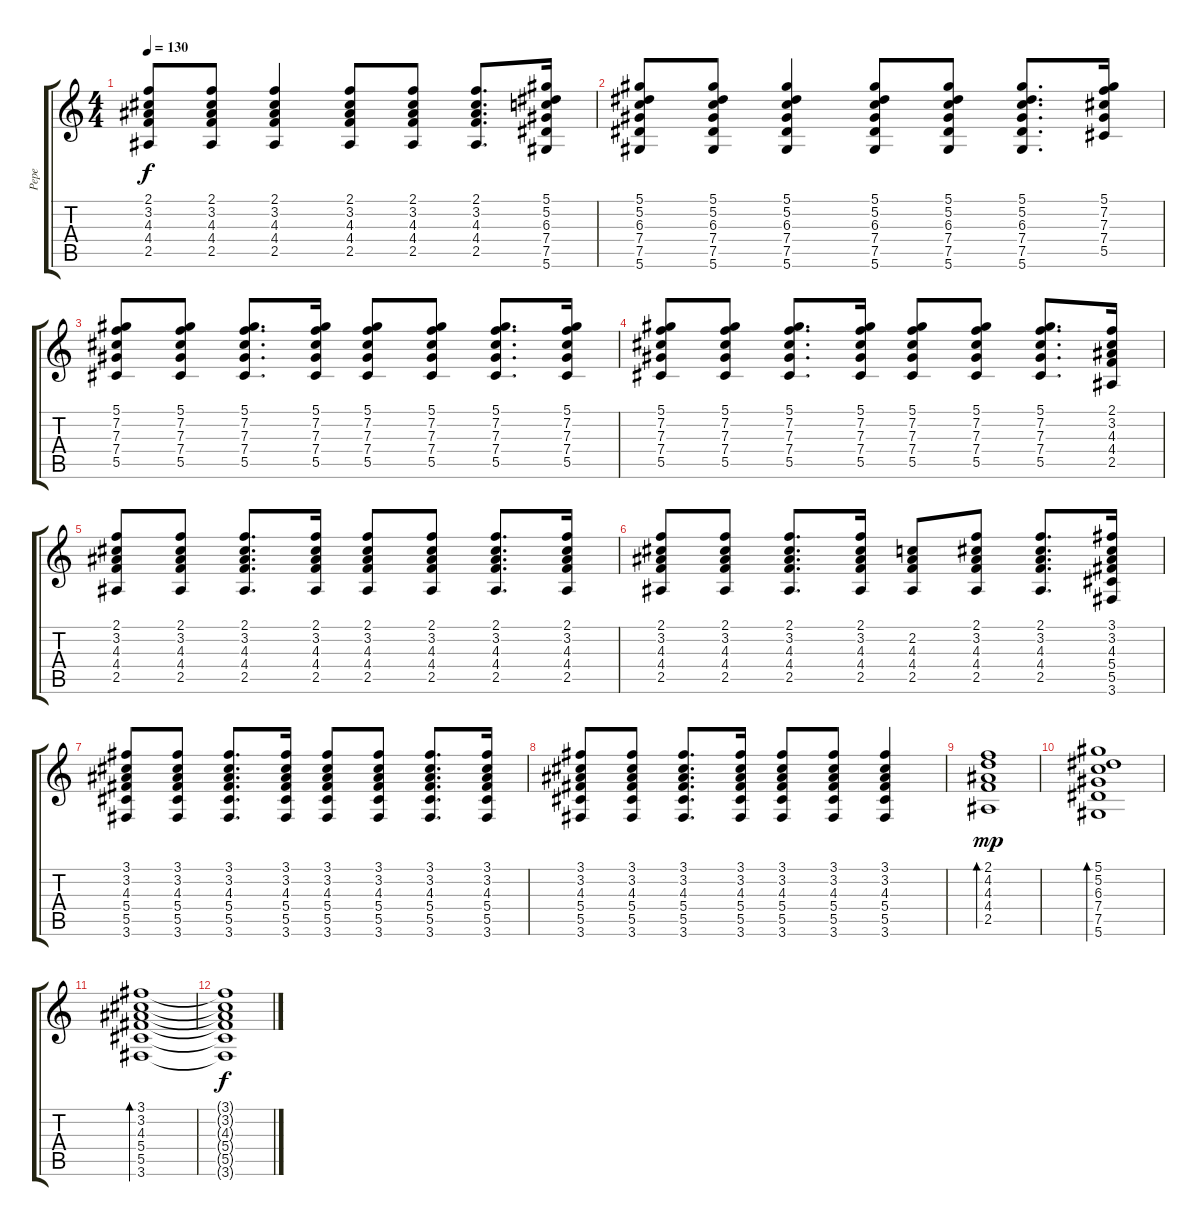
\track ("Pepe" "Pepe") {instrument distortionguitar}
\staff {score tabs}
\tuning (Eb4 Bb3 Gb3 Db3 Ab2 Eb2) {hide}
\ts (4 4)
\tempo 130
\clef g2
\ks c
(2.1 3.2 4.3 4.4 2.5).8{dy f} (2.1 3.2 4.3 4.4 2.5).8 (2.1 3.2 4.3 4.4 2.5).4 (2.1 3.2 4.3 4.4 2.5).8 (2.1 3.2 4.3 4.4 2.5).8 (2.1 3.2 4.3 4.4 2.5).8{d} (5.1 5.2 6.3 7.4 7.5 5.6).16 |
(5.1 5.2 6.3 7.4 7.5 5.6).8 (5.1 5.2 6.3 7.4 7.5 5.6).8 (5.1 5.2 6.3 7.4 7.5 5.6).4 (5.1 5.2 6.3 7.4 7.5 5.6).8 (5.1 5.2 6.3 7.4 7.5 5.6).8 (5.1 5.2 6.3 7.4 7.5 5.6).8{d} (5.1 7.2 7.3 7.4 5.5).16 |
(5.1 7.2 7.3 7.4 5.5).8 (5.1 7.2 7.3 7.4 5.5).8 (5.1 7.2 7.3 7.4 5.5).8{d} (5.1 7.2 7.3 7.4 5.5).16 (5.1 7.2 7.3 7.4 5.5).8 (5.1 7.2 7.3 7.4 5.5).8 (5.1 7.2 7.3 7.4 5.5).8{d} (5.1 7.2 7.3 7.4 5.5).16 |
(5.1 7.2 7.3 7.4 5.5).8 (5.1 7.2 7.3 7.4 5.5).8 (5.1 7.2 7.3 7.4 5.5).8{d} (5.1 7.2 7.3 7.4 5.5).16 (5.1 7.2 7.3 7.4 5.5).8 (5.1 7.2 7.3 7.4 5.5).8 (5.1 7.2 7.3 7.4 5.5).8{d} (2.1 3.2 4.3 4.4 2.5).16 |
(2.1 3.2 4.3 4.4 2.5).8 (2.1 3.2 4.3 4.4 2.5).8 (2.1 3.2 4.3 4.4 2.5).8{d} (2.1 3.2 4.3 4.4 2.5).16 (2.1 3.2 4.3 4.4 2.5).8 (2.1 3.2 4.3 4.4 2.5).8 (2.1 3.2 4.3 4.4 2.5).8{d} (2.1 3.2 4.3 4.4 2.5).16 |
(2.1 3.2 4.3 4.4 2.5).8 (2.1 3.2 4.3 4.4 2.5).8 (2.1 3.2 4.3 4.4 2.5).8{d} (2.1 3.2 4.3 4.4 2.5).16 (2.2 4.3 4.4 2.5).8 (2.1 3.2 4.3 4.4 2.5).8 (2.1 3.2 4.3 4.4 2.5).8{d} (3.1 3.2 4.3 5.4 5.5 3.6).16 |
(3.1 3.2 4.3 5.4 5.5 3.6).8 (3.1 3.2 4.3 5.4 5.5 3.6).8 (3.1 3.2 4.3 5.4 5.5 3.6).8{d} (3.1 3.2 4.3 5.4 5.5 3.6).16 (3.1 3.2 4.3 5.4 5.5 3.6).8 (3.1 3.2 4.3 5.4 5.5 3.6).8 (3.1 3.2 4.3 5.4 5.5 3.6).8{d} (3.1 3.2 4.3 5.4 5.5 3.6).16 |
(3.1 3.2 4.3 5.4 5.5 3.6).8 (3.1 3.2 4.3 5.4 5.5 3.6).8 (3.1 3.2 4.3 5.4 5.5 3.6).8{d} (3.1 3.2 4.3 5.4 5.5 3.6).16 (3.1 3.2 4.3 5.4 5.5 3.6).8 (3.1 3.2 4.3 5.4 5.5 3.6).8 (3.1 3.2 4.3 5.4 5.5 3.6).4 |
(2.1 4.2 4.3 4.4 2.5).1{bd 60 dy mp volume 16} |
(5.1 5.2 6.3 7.4 7.5 5.6).1{bd 60} |
(3.1 3.2 4.3 5.4 5.5 3.6).1{bd 120} |
(3.1{t} 3.2{t} 4.3{t} 5.4{t} 5.5{t} 3.6{t}).1{dy f}
